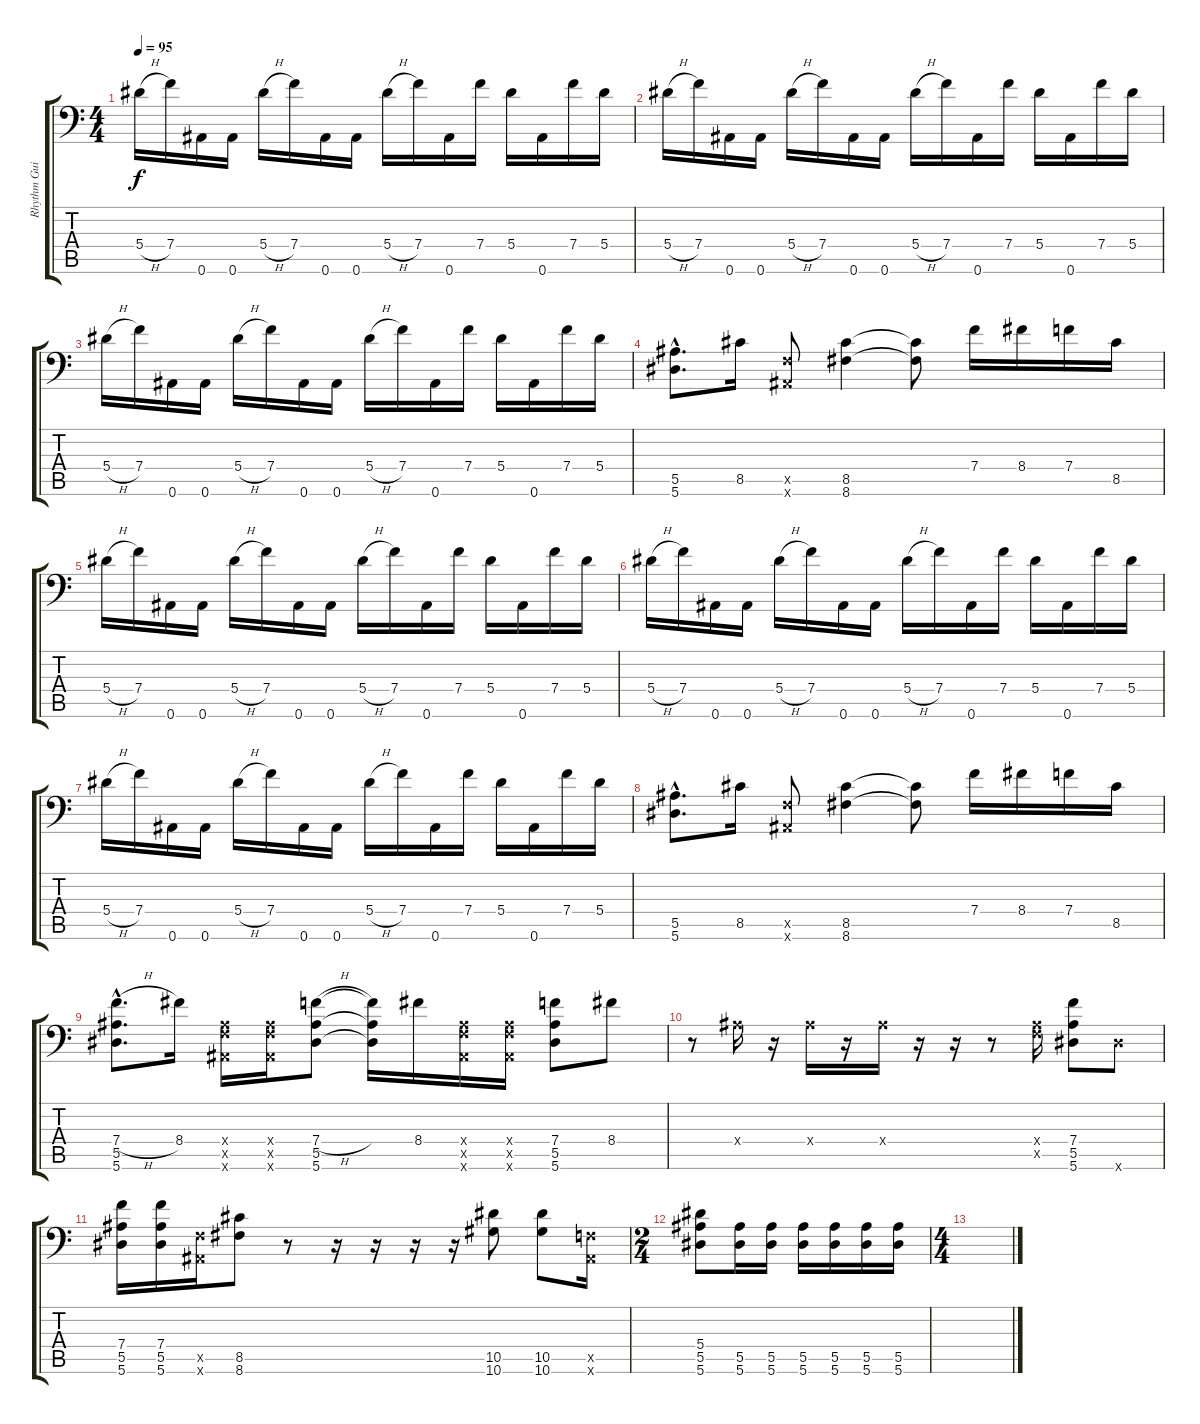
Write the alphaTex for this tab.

\track ("Rhythm Guitar" "Rhythm Gui") {instrument overdrivenguitar}
\staff {score tabs}
\tuning (C4 G3 Eb3 Bb2 F2 Bb1) {hide}
\ts (4 4)
\tempo 95
\clef f4
\ks c
5.4{h}.16{dy f} 7.4.16 0.6.16 0.6.16 5.4{h}.16 7.4.16 0.6.16 0.6.16 5.4{h}.16 7.4.16 0.6.16 7.4.16 5.4.16 0.6.16 7.4.16 5.4.16 |
5.4{h}.16 7.4.16 0.6.16 0.6.16 5.4{h}.16 7.4.16 0.6.16 0.6.16 5.4{h}.16 7.4.16 0.6.16 7.4.16 5.4.16 0.6.16 7.4.16 5.4.16 |
5.4{h}.16 7.4.16 0.6.16 0.6.16 5.4{h}.16 7.4.16 0.6.16 0.6.16 5.4{h}.16 7.4.16 0.6.16 7.4.16 5.4.16 0.6.16 7.4.16 5.4.16 |
(5.5{hac} 5.6{hac}).8{d} 8.5.16 (0.5{x} 0.6{x}).8 (8.5 8.6).4 (8.5{t} 8.6{t}).8 7.4.16 8.4.16 7.4.16 8.5.16 |
5.4{h}.16 7.4.16 0.6.16 0.6.16 5.4{h}.16 7.4.16 0.6.16 0.6.16 5.4{h}.16 7.4.16 0.6.16 7.4.16 5.4.16 0.6.16 7.4.16 5.4.16 |
5.4{h}.16 7.4.16 0.6.16 0.6.16 5.4{h}.16 7.4.16 0.6.16 0.6.16 5.4{h}.16 7.4.16 0.6.16 7.4.16 5.4.16 0.6.16 7.4.16 5.4.16 |
5.4{h}.16 7.4.16 0.6.16 0.6.16 5.4{h}.16 7.4.16 0.6.16 0.6.16 5.4{h}.16 7.4.16 0.6.16 7.4.16 5.4.16 0.6.16 7.4.16 5.4.16 |
(5.5{hac} 5.6{hac}).8{d} 8.5.16 (0.5{x} 0.6{x}).8 (8.5 8.6).4 (8.5{t} 8.6{t}).8 7.4.16 8.4.16 7.4.16 8.5.16 |
(7.4{h hac} 5.5{hac} 5.6{hac}).8{d} 8.4.16 (0.4{x} 0.5{x} 0.6{x}).16 (0.4{x} 0.5{x} 0.6{x}).16 (7.4{h} 5.5 5.6).8 (7.4{t} 5.5{t} 5.6{t}).16 8.4.16 (0.4{x} 0.5{x} 0.6{x}).16 (0.4{x} 0.5{x} 0.6{x}).16 (7.4 5.5 5.6).8 8.4.8 |
r.8 0.4{x}.16 r.16 0.4{x}.16 r.16 0.4{x}.16 r.16 r.16 r.8 (0.4{x} 0.5{x}).16 (7.4 5.5 5.6).8 5.6{x}.8 |
(7.4 5.5 5.6).16 (7.4 5.5 5.6).16 (0.5{x} 0.6{x}).16 (8.5 8.6).8 r.8 r.16 r.16 r.16 r.16 (10.5 10.6).8 (10.5 10.6).8 (0.5{x} 0.6{x}).16 |
\ts (2 4)
(5.4 5.5 5.6).8 (5.5 5.6).16 (5.5 5.6).16 (5.5 5.6).16 (5.5 5.6).16 (5.5 5.6).16 (5.5 5.6).16 |
\ts (4 4)
